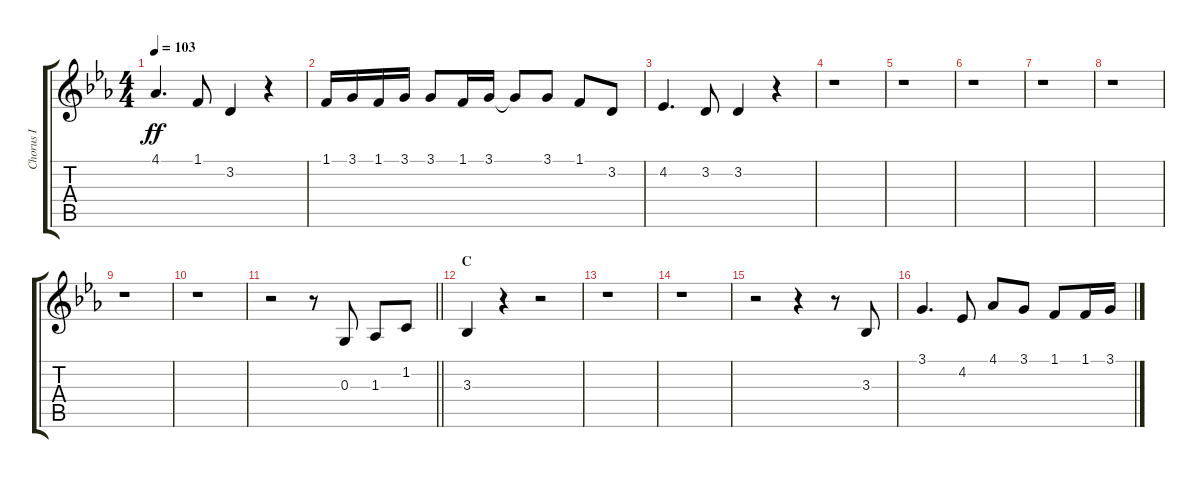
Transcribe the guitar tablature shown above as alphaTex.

\track ("Chorus I" "Chorus I") {instrument voiceoohs}
\staff {score tabs}
\tuning (E4 B3 G3 D3 A2 E2) {hide}
\ts (4 4)
\tempo 103
\clef g2
\ks eb
4.1.4{d dy ff} 1.1.8 3.2.4 r.4 |
1.1.16 3.1.16 1.1.16 3.1.16 3.1.8 1.1.16 3.1.16 3.1{t}.8 3.1.8 1.1.8 3.2.8 |
4.2.4{d} 3.2.8 3.2.4 r.4 |
r.1 |
r.1 |
r.1 |
r.1 |
r.1 |
r.1 |
r.1 |
\barLineRight lightlight
r.2 r.8 0.3.8 1.3.8 1.2.8 |
\section ("" "C")
3.3.4 r.4 r.2 |
r.1 |
r.1 |
r.2 r.4 r.8 3.3.8 |
3.1.4{d} 4.2.8 4.1.8 3.1.8 1.1.8 1.1.16 3.1.16
